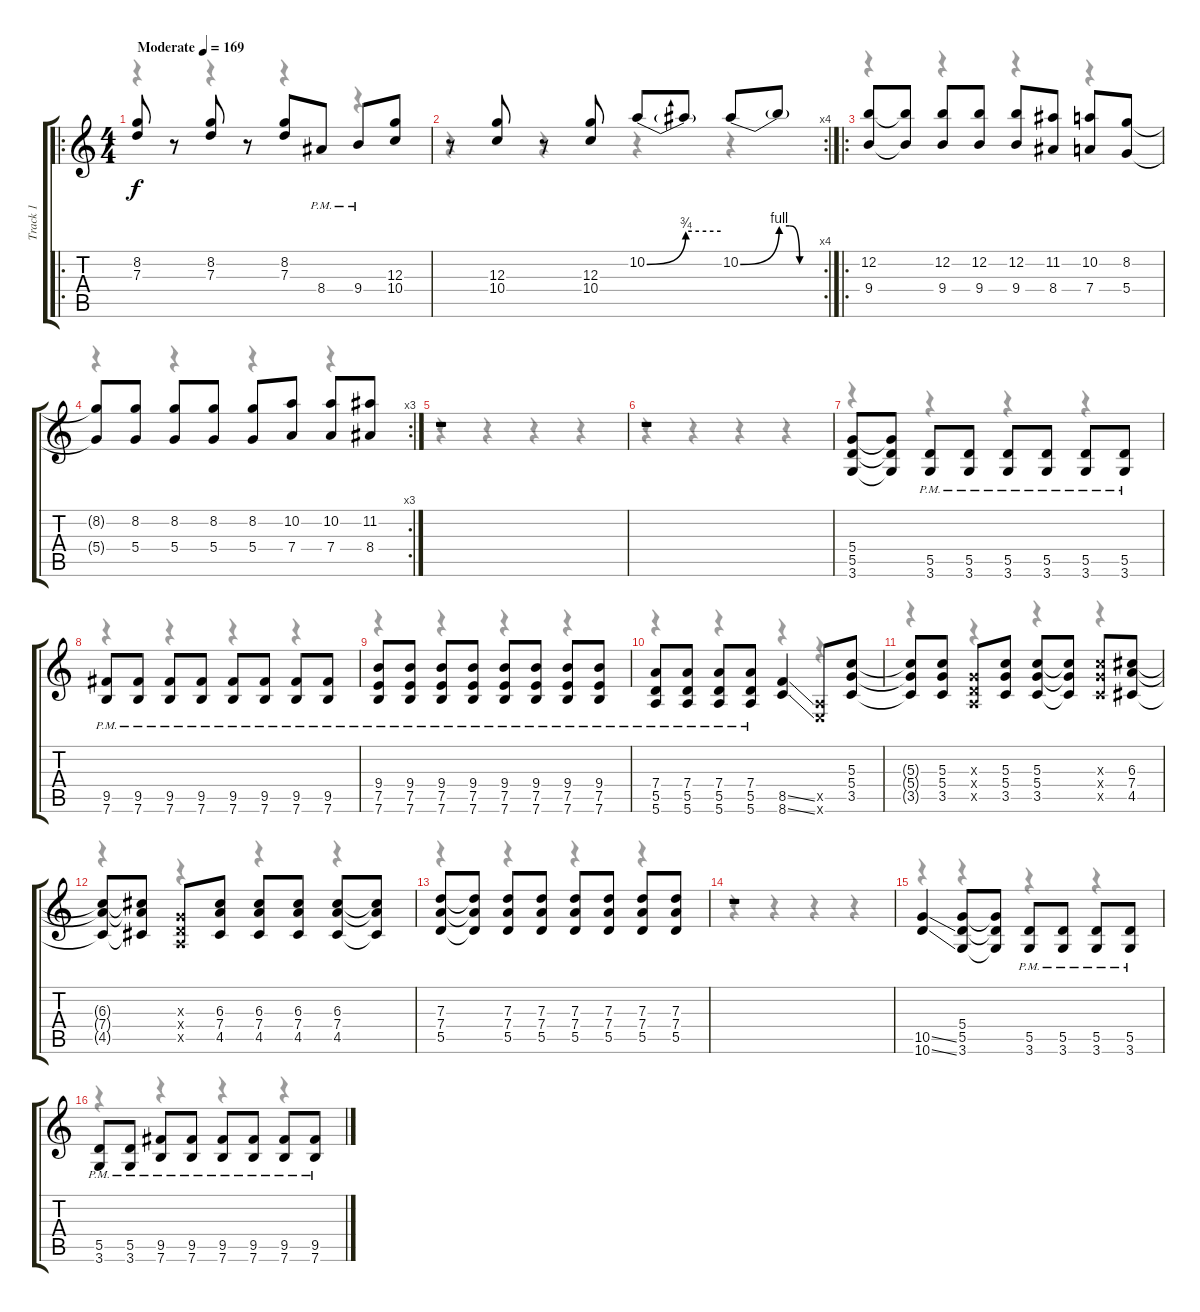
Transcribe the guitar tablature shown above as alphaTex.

\track ("Track 1" "Track 1") {instrument distortionguitar}
\staff {score tabs}
\tuning (E4 B3 G3 D3 A2 E2) {hide}
\voice
\ro
\ts (4 4)
\tempo (169 "Moderate")
\clef g2
\ks c
(8.2 7.3).8{dy f instrument distortionguitar} r.8 (8.2 7.3).8 r.8 (8.2 7.3).8 8.4{pm}.8 9.4{pm}.8 (12.3 10.4).8 |
\rc 4
r.8 (12.3 10.4).8 r.8 (12.3 10.4).8 10.2{be (bend 0 0 60 3)}.8 10.2{be (hold 0 3 60 3) t}.8 10.2{be (bend 0 0 60 4)}.8 10.2{be (custom 0 4 15 4 30 0 60 0) t}.8 |
\ro
(12.2 9.4).8 (12.2{t} 9.4{t}).8 (12.2 9.4).8 (12.2 9.4).8 (12.2 9.4).8 (11.2 8.4).8 (10.2 7.4).8 (8.2 5.4).8 |
\rc 3
(8.2{t} 5.4{t}).8 (8.2 5.4).8 (8.2 5.4).8 (8.2 5.4).8 (8.2 5.4).8 (10.2 7.4).8 (10.2 7.4).8 (11.2 8.4).8 |
r.1 |
r.1 |
(5.4 5.5 3.6).8 (5.4{t} 5.5{t} 3.6{t}).8 (5.5{pm} 3.6{pm}).8 (5.5{pm} 3.6{pm}).8 (5.5{pm} 3.6{pm}).8 (5.5{pm} 3.6{pm}).8 (5.5{pm} 3.6{pm}).8 (5.5{pm} 3.6{pm}).8 |
(9.5{pm} 7.6{pm}).8 (9.5{pm} 7.6{pm}).8 (9.5{pm} 7.6{pm}).8 (9.5{pm} 7.6{pm}).8 (9.5{pm} 7.6{pm}).8 (9.5{pm} 7.6{pm}).8 (9.5{pm} 7.6{pm}).8 (9.5{pm} 7.6{pm}).8 |
(9.4{pm} 7.5{pm} 7.6{pm}).8 (9.4{pm} 7.5{pm} 7.6{pm}).8 (9.4{pm} 7.5{pm} 7.6{pm}).8 (9.4{pm} 7.5{pm} 7.6{pm}).8 (9.4{pm} 7.5{pm} 7.6{pm}).8 (9.4{pm} 7.5{pm} 7.6{pm}).8 (9.4{pm} 7.5{pm} 7.6{pm}).8 (9.4{pm} 7.5{pm} 7.6{pm}).8 |
(7.4{pm} 5.5{pm} 5.6{pm}).8 (7.4{pm} 5.5{pm} 5.6{pm}).8 (7.4{pm} 5.5{pm} 5.6{pm}).8 (7.4{pm} 5.5{pm} 5.6{pm}).8 (8.5{ss} 8.6{ss}).4 (0.5{x} 0.6{x}).8 (5.3 5.4 3.5).8 |
(5.3{t} 5.4{t} 3.5{t}).8 (5.3 5.4 3.5).8 (0.3{x} 0.4{x} 0.5{x}).8 (5.3 5.4 3.5).8 (5.3 5.4 3.5).8 (5.3{t} 5.4{t} 3.5{t}).8 (5.3{x} 5.4{x} 3.5{x}).8 (6.3 7.4 4.5).8 |
(6.3{t} 7.4{t} 4.5{t}).8 (6.3{t} 7.4{t} 4.5{t}).8 (0.3{x} 0.4{x} 0.5{x}).8 (6.3 7.4 4.5).8 (6.3 7.4 4.5).8 (6.3 7.4 4.5).8 (6.3 7.4 4.5).8 (6.3{t} 7.4{t} 4.5{t}).8 |
(7.3 7.4 5.5).8 (7.3{t} 7.4{t} 5.5{t}).8 (7.3 7.4 5.5).8 (7.3 7.4 5.5).8 (7.3 7.4 5.5).8 (7.3 7.4 5.5).8 (7.3 7.4 5.5).8 (7.3 7.4 5.5).8 |
r.1 |
(10.5{ss} 10.6{ss}).4 (5.4 5.5 3.6).8 (5.4{t} 5.5{t} 3.6{t}).8 (5.5{pm} 3.6{pm}).8 (5.5{pm} 3.6{pm}).8 (5.5{pm} 3.6{pm}).8 (5.5{pm} 3.6{pm}).8 |
(5.5{pm} 3.6{pm}).8 (5.5{pm} 3.6{pm}).8 (9.5{pm} 7.6{pm}).8 (9.5{pm} 7.6{pm}).8 (9.5{pm} 7.6{pm}).8 (9.5{pm} 7.6{pm}).8 (9.5{pm} 7.6{pm}).8 (9.5{pm} 7.6{pm}).8
\voice
\clef g2
\ottava regular
\simile none
\ks c
r.4{dy f} r.4 r.4 r.4 |
r.4 r.4 r.4 r.4 |
r.4 r.4 r.4 r.4 |
r.4 r.4 r.4 r.4 |
r.4 r.4 r.4 r.4 |
r.4 r.4 r.4 r.4 |
r.4 r.4 r.4 r.4 |
r.4 r.4 r.4 r.4 |
r.4 r.4 r.4 r.4 |
r.4 r.4 r.4 r.4 |
r.4 r.4 r.4 r.4 |
r.4 r.4 r.4 r.4 |
r.4 r.4 r.4 r.4 |
r.4 r.4 r.4 r.4 |
r.4 r.4 r.4 r.4 |
r.4 r.4 r.4 r.4
